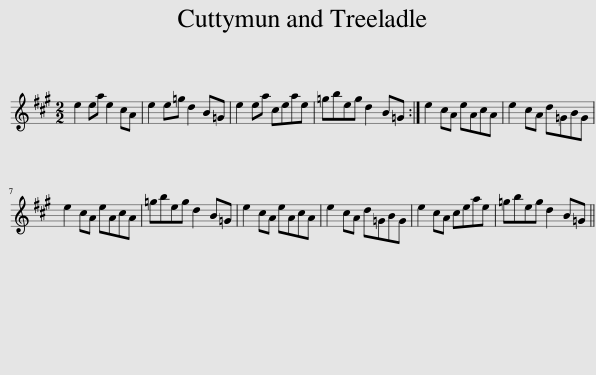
X:1
L:1/8
M:2/2
I:linebreak $
K:A
V:1 treble
V:1
 e2 ea e2 cA | e2 e=g d2 B=G | e2 ea ceae | =gbeg d2 B=G :| e2 cA eAcA | %5
 e2 cA d=GBG |$ e2 cA eAcA | =gbeg d2 B=G | e2 cA eAcA | e2 cA d=GBG | %10
 e2 cA ceae | =gbeg d2 B=G || %12
